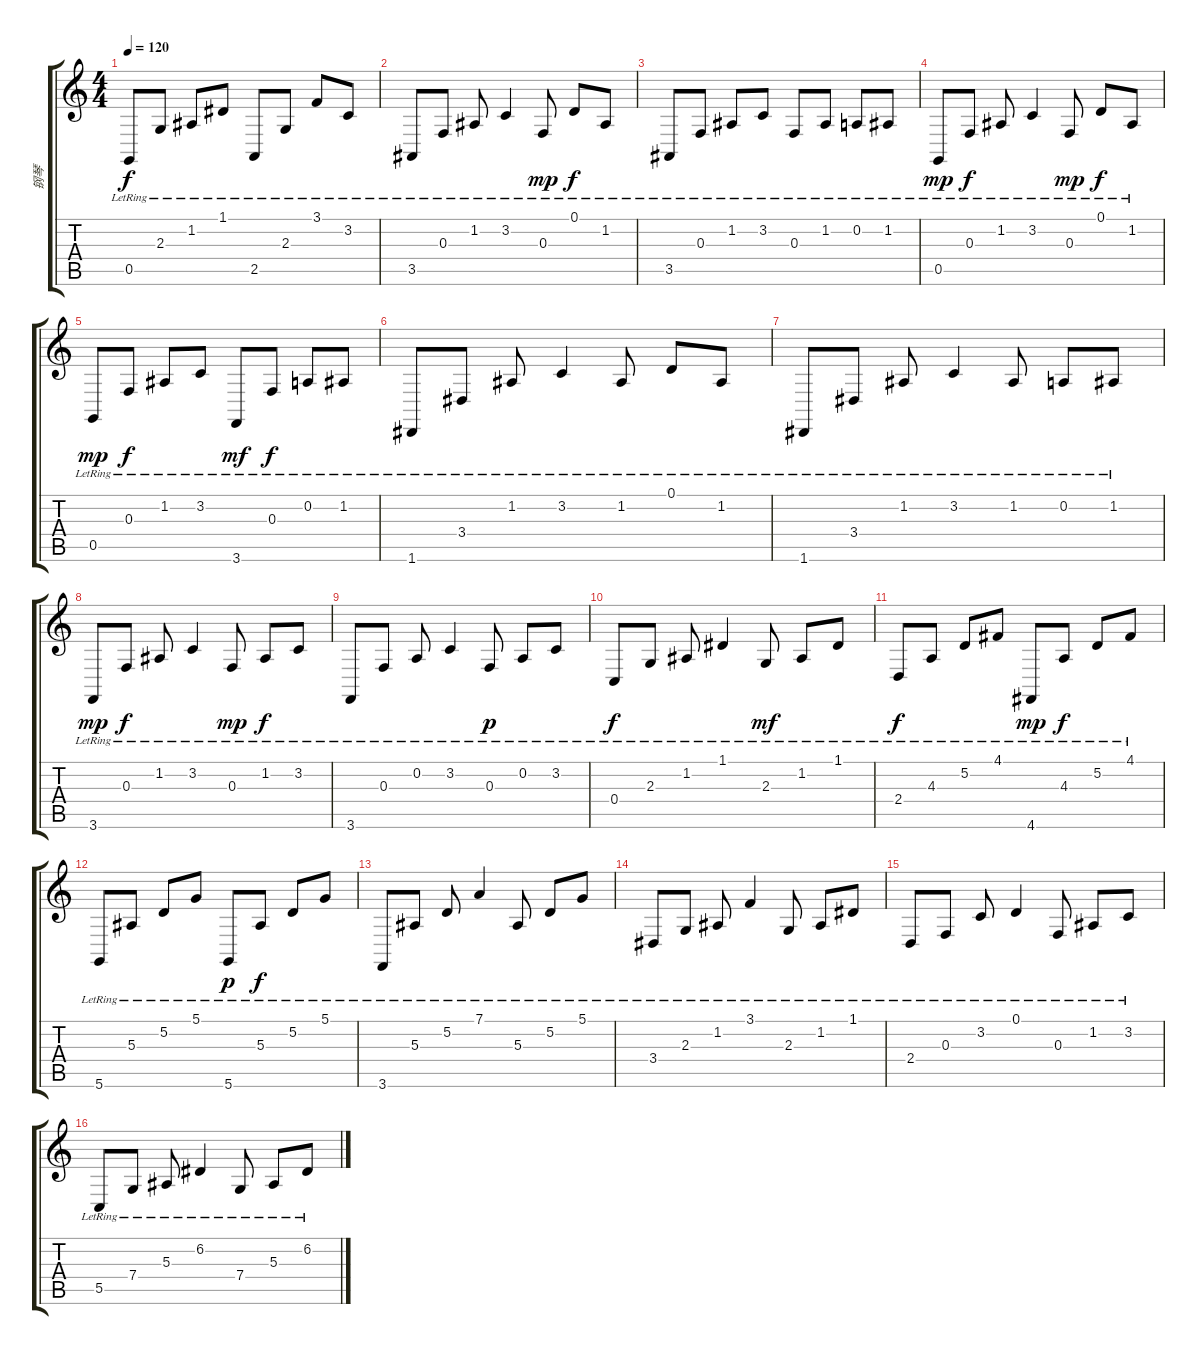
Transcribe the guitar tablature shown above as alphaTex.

\track ("钢琴" "钢琴") {instrument brightacousticpiano}
\staff {score tabs}
\tuning (D4 A3 F3 C3 G2 D2) {hide}
\ts (4 4)
\tempo 120
\clef g2
\ks c
0.5{lr}.8{dy f} 2.3{lr}.8 1.2{lr}.8 1.1{lr}.8 2.5{lr}.8 2.3{lr}.8 3.1{lr}.8 3.2{lr}.8 |
3.5{lr}.8 0.3{lr}.8 1.2{lr}.8 3.2{lr}.4 0.3{lr}.8{dy mp} 0.1{lr}.8{dy f} 1.2{lr}.8 |
3.5{lr}.8 0.3{lr}.8 1.2{lr}.8 3.2{lr}.8 0.3{lr}.8 1.2{lr}.8 0.2{lr}.8 1.2{lr}.8 |
0.5{lr}.8{dy mp} 0.3{lr}.8{dy f} 1.2{lr}.8 3.2{lr}.4 0.3{lr}.8{dy mp} 0.1{lr}.8{dy f} 1.2{lr}.8 |
0.5{lr}.8{dy mp} 0.3{lr}.8{dy f} 1.2{lr}.8 3.2{lr}.8 3.6{lr}.8{dy mf} 0.3{lr}.8{dy f} 0.2{lr}.8 1.2{lr}.8 |
1.6{lr}.8 3.4{lr}.8 1.2{lr}.8 3.2{lr}.4 1.2{lr}.8 0.1{lr}.8 1.2{lr}.8 |
1.6{lr}.8 3.4{lr}.8 1.2{lr}.8 3.2{lr}.4 1.2{lr}.8 0.2{lr}.8 1.2{lr}.8 |
3.6{lr}.8{dy mp} 0.3{lr}.8{dy f} 1.2{lr}.8 3.2{lr}.4 0.3{lr}.8{dy mp} 1.2{lr}.8{dy f} 3.2{lr}.8 |
3.6{lr}.8 0.3{lr}.8 0.2{lr}.8 3.2{lr}.4 0.3{lr}.8{dy p} 0.2{lr}.8 3.2{lr}.8 |
0.4{lr}.8{dy f} 2.3{lr}.8 1.2{lr}.8 1.1{lr}.4 2.3{lr}.8{dy mf} 1.2{lr}.8 1.1{lr}.8 |
2.4{lr}.8{dy f} 4.3{lr}.8 5.2{lr}.8 4.1{lr}.8 4.6{lr}.8{dy mp} 4.3{lr}.8{dy f} 5.2{lr}.8 4.1{lr}.8 |
5.6{lr}.8 5.3{lr}.8 5.2{lr}.8 5.1{lr}.8 5.6{lr}.8{dy p} 5.3{lr}.8{dy f} 5.2{lr}.8 5.1{lr}.8 |
3.6{lr}.8 5.3{lr}.8 5.2{lr}.8 7.1{lr}.4 5.3{lr}.8 5.2{lr}.8 5.1{lr}.8 |
3.4{lr}.8 2.3{lr}.8 1.2{lr}.8 3.1{lr}.4 2.3{lr}.8 1.2{lr}.8 1.1{lr}.8 |
2.4{lr}.8 0.3{lr}.8 3.2{lr}.8 0.1{lr}.4 0.3{lr}.8 1.2{lr}.8 3.2{lr}.8 |
5.5{lr}.8 7.4{lr}.8 5.3{lr}.8 6.2{lr}.4 7.4{lr}.8 5.3{lr}.8 6.2{lr}.8
